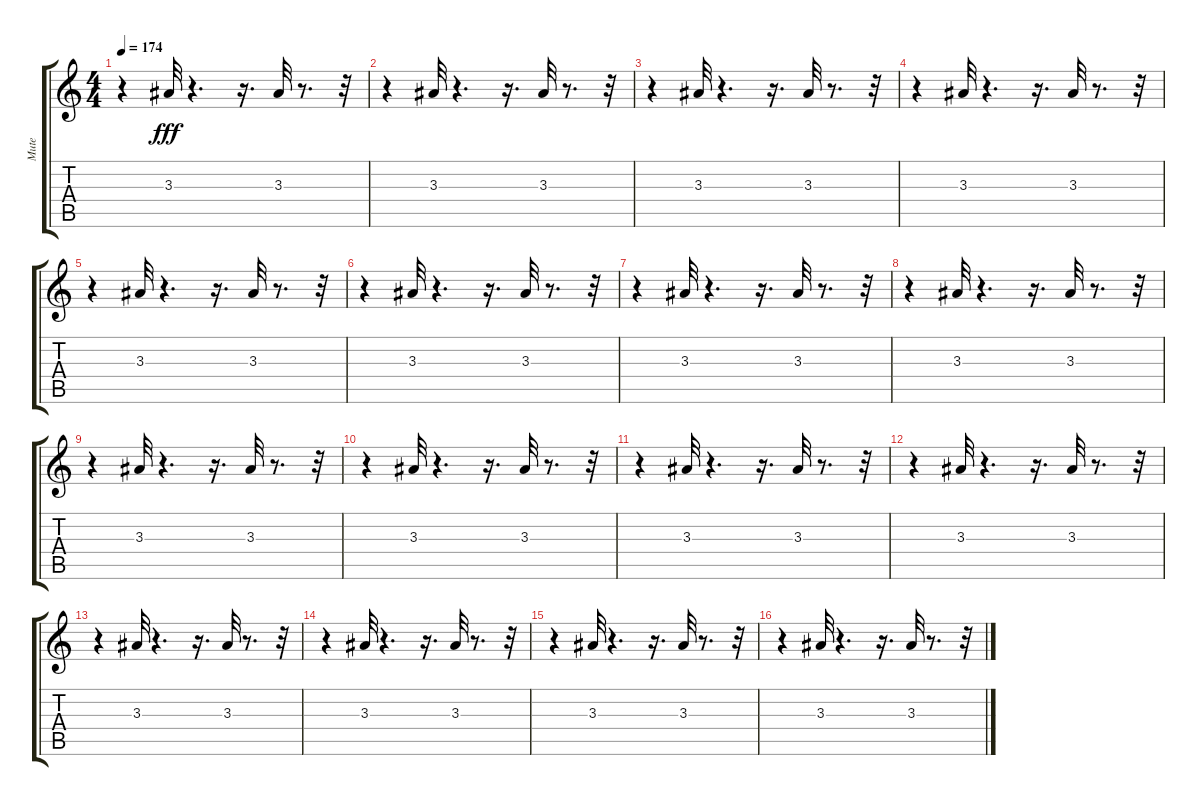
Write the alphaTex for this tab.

\track ("Mute" "Mute") {instrument distortionguitar}
\staff {score tabs}
\tuning (E4 B3 G3 D3 A2 E2) {hide}
\ts (4 4)
\tempo 174
\clef g2
\ks c
r.4{dy fff} 3.3.32 r.4{d} r.16{d} 3.3.32 r.8{d} r.32 |
r.4 3.3.32 r.4{d} r.16{d} 3.3.32 r.8{d} r.32 |
r.4 3.3.32 r.4{d} r.16{d} 3.3.32 r.8{d} r.32 |
r.4 3.3.32 r.4{d} r.16{d} 3.3.32 r.8{d} r.32 |
r.4 3.3.32 r.4{d} r.16{d} 3.3.32 r.8{d} r.32 |
r.4 3.3.32 r.4{d} r.16{d} 3.3.32 r.8{d} r.32 |
r.4 3.3.32 r.4{d} r.16{d} 3.3.32 r.8{d} r.32 |
r.4 3.3.32 r.4{d} r.16{d} 3.3.32 r.8{d} r.32 |
r.4 3.3.32 r.4{d} r.16{d} 3.3.32 r.8{d} r.32 |
r.4 3.3.32 r.4{d} r.16{d} 3.3.32 r.8{d} r.32 |
r.4 3.3.32 r.4{d} r.16{d} 3.3.32 r.8{d} r.32 |
r.4 3.3.32 r.4{d} r.16{d} 3.3.32 r.8{d} r.32 |
r.4 3.3.32 r.4{d} r.16{d} 3.3.32 r.8{d} r.32 |
r.4 3.3.32 r.4{d} r.16{d} 3.3.32 r.8{d} r.32 |
r.4 3.3.32 r.4{d} r.16{d} 3.3.32 r.8{d} r.32 |
r.4 3.3.32 r.4{d} r.16{d} 3.3.32 r.8{d} r.32
